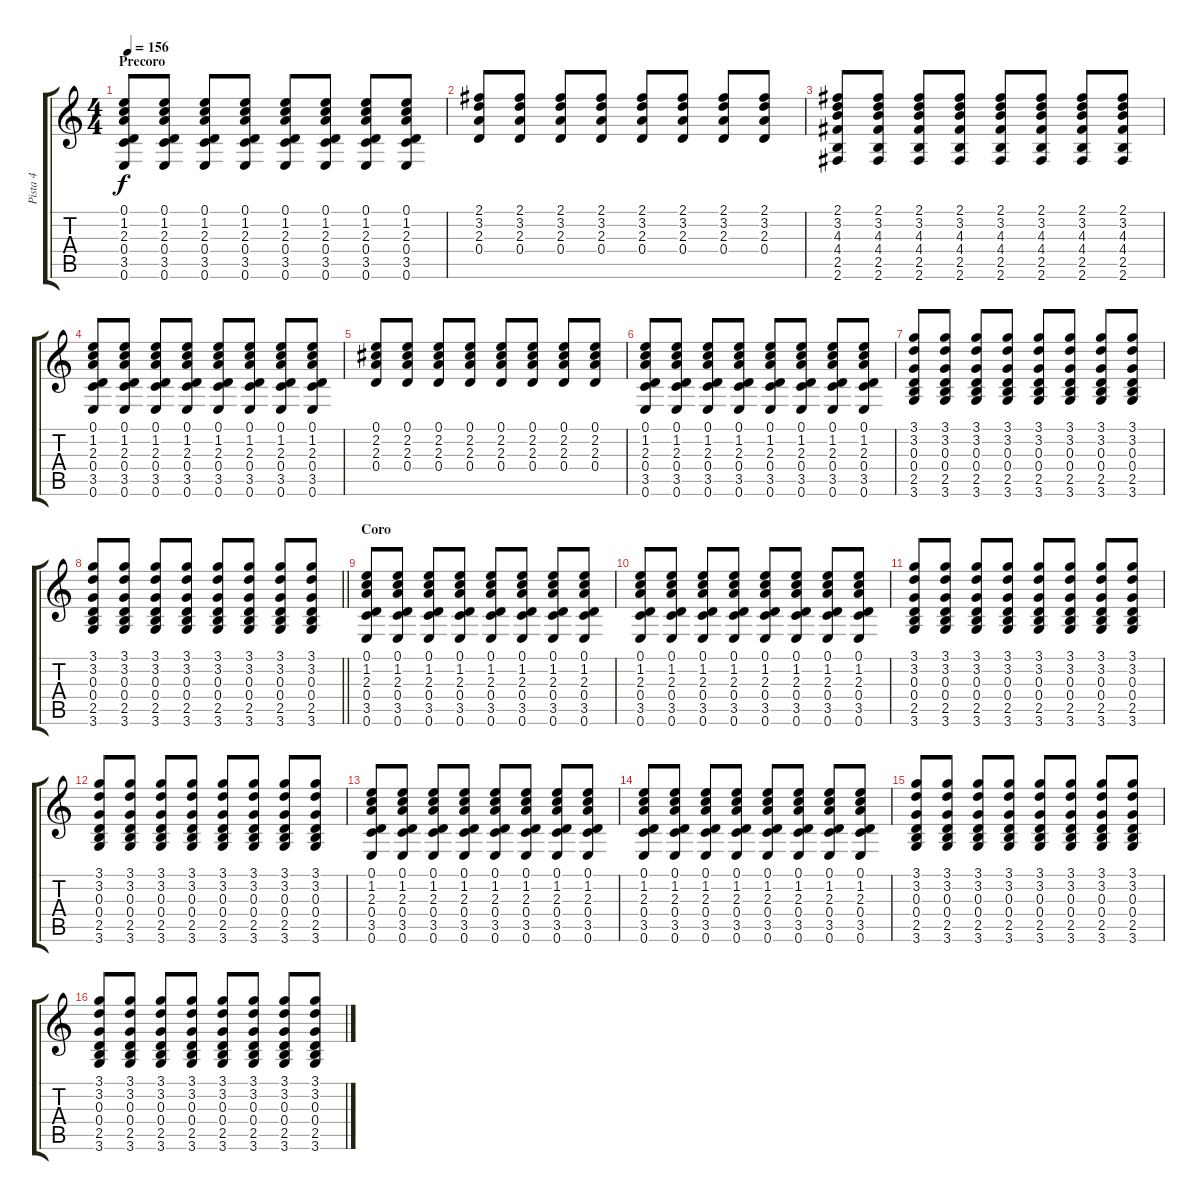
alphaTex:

\track ("Pista 4" "Pista 4") {instrument distortionguitar}
\staff {score tabs}
\tuning (E4 B3 G3 D3 A2 E2) {hide}
\ts (4 4)
\section ("" "Precoro")
\tempo 156
\clef g2
\ks c
(0.1 1.2 2.3 0.4 3.5 0.6).8{dy f} (0.1 1.2 2.3 0.4 3.5 0.6).8 (0.1 1.2 2.3 0.4 3.5 0.6).8 (0.1 1.2 2.3 0.4 3.5 0.6).8 (0.1 1.2 2.3 0.4 3.5 0.6).8 (0.1 1.2 2.3 0.4 3.5 0.6).8 (0.1 1.2 2.3 0.4 3.5 0.6).8 (0.1 1.2 2.3 0.4 3.5 0.6).8 |
(2.1 3.2 2.3 0.4).8 (2.1 3.2 2.3 0.4).8 (2.1 3.2 2.3 0.4).8 (2.1 3.2 2.3 0.4).8 (2.1 3.2 2.3 0.4).8 (2.1 3.2 2.3 0.4).8 (2.1 3.2 2.3 0.4).8 (2.1 3.2 2.3 0.4).8 |
(2.1 3.2 4.3 4.4 2.5 2.6).8 (2.1 3.2 4.3 4.4 2.5 2.6).8 (2.1 3.2 4.3 4.4 2.5 2.6).8 (2.1 3.2 4.3 4.4 2.5 2.6).8 (2.1 3.2 4.3 4.4 2.5 2.6).8 (2.1 3.2 4.3 4.4 2.5 2.6).8 (2.1 3.2 4.3 4.4 2.5 2.6).8 (2.1 3.2 4.3 4.4 2.5 2.6).8 |
(0.1 1.2 2.3 0.4 3.5 0.6).8 (0.1 1.2 2.3 0.4 3.5 0.6).8 (0.1 1.2 2.3 0.4 3.5 0.6).8 (0.1 1.2 2.3 0.4 3.5 0.6).8 (0.1 1.2 2.3 0.4 3.5 0.6).8 (0.1 1.2 2.3 0.4 3.5 0.6).8 (0.1 1.2 2.3 0.4 3.5 0.6).8 (0.1 1.2 2.3 0.4 3.5 0.6).8 |
(0.1 2.2 2.3 0.4).8 (0.1 2.2 2.3 0.4).8 (0.1 2.2 2.3 0.4).8 (0.1 2.2 2.3 0.4).8 (0.1 2.2 2.3 0.4).8 (0.1 2.2 2.3 0.4).8 (0.1 2.2 2.3 0.4).8 (0.1 2.2 2.3 0.4).8 |
(0.1 1.2 2.3 0.4 3.5 0.6).8 (0.1 1.2 2.3 0.4 3.5 0.6).8 (0.1 1.2 2.3 0.4 3.5 0.6).8 (0.1 1.2 2.3 0.4 3.5 0.6).8 (0.1 1.2 2.3 0.4 3.5 0.6).8 (0.1 1.2 2.3 0.4 3.5 0.6).8 (0.1 1.2 2.3 0.4 3.5 0.6).8 (0.1 1.2 2.3 0.4 3.5 0.6).8 |
(3.1 3.2 0.3 0.4 2.5 3.6).8 (3.1 3.2 0.3 0.4 2.5 3.6).8 (3.1 3.2 0.3 0.4 2.5 3.6).8 (3.1 3.2 0.3 0.4 2.5 3.6).8 (3.1 3.2 0.3 0.4 2.5 3.6).8 (3.1 3.2 0.3 0.4 2.5 3.6).8 (3.1 3.2 0.3 0.4 2.5 3.6).8 (3.1 3.2 0.3 0.4 2.5 3.6).8 |
\barLineRight lightlight
(3.1 3.2 0.3 0.4 2.5 3.6).8 (3.1 3.2 0.3 0.4 2.5 3.6).8 (3.1 3.2 0.3 0.4 2.5 3.6).8 (3.1 3.2 0.3 0.4 2.5 3.6).8 (3.1 3.2 0.3 0.4 2.5 3.6).8 (3.1 3.2 0.3 0.4 2.5 3.6).8 (3.1 3.2 0.3 0.4 2.5 3.6).8 (3.1 3.2 0.3 0.4 2.5 3.6).8 |
\section ("" "Coro")
(0.1 1.2 2.3 0.4 3.5 0.6).8 (0.1 1.2 2.3 0.4 3.5 0.6).8 (0.1 1.2 2.3 0.4 3.5 0.6).8 (0.1 1.2 2.3 0.4 3.5 0.6).8 (0.1 1.2 2.3 0.4 3.5 0.6).8 (0.1 1.2 2.3 0.4 3.5 0.6).8 (0.1 1.2 2.3 0.4 3.5 0.6).8 (0.1 1.2 2.3 0.4 3.5 0.6).8 |
(0.1 1.2 2.3 0.4 3.5 0.6).8 (0.1 1.2 2.3 0.4 3.5 0.6).8 (0.1 1.2 2.3 0.4 3.5 0.6).8 (0.1 1.2 2.3 0.4 3.5 0.6).8 (0.1 1.2 2.3 0.4 3.5 0.6).8 (0.1 1.2 2.3 0.4 3.5 0.6).8 (0.1 1.2 2.3 0.4 3.5 0.6).8 (0.1 1.2 2.3 0.4 3.5 0.6).8 |
(3.1 3.2 0.3 0.4 2.5 3.6).8 (3.1 3.2 0.3 0.4 2.5 3.6).8 (3.1 3.2 0.3 0.4 2.5 3.6).8 (3.1 3.2 0.3 0.4 2.5 3.6).8 (3.1 3.2 0.3 0.4 2.5 3.6).8 (3.1 3.2 0.3 0.4 2.5 3.6).8 (3.1 3.2 0.3 0.4 2.5 3.6).8 (3.1 3.2 0.3 0.4 2.5 3.6).8 |
(3.1 3.2 0.3 0.4 2.5 3.6).8 (3.1 3.2 0.3 0.4 2.5 3.6).8 (3.1 3.2 0.3 0.4 2.5 3.6).8 (3.1 3.2 0.3 0.4 2.5 3.6).8 (3.1 3.2 0.3 0.4 2.5 3.6).8 (3.1 3.2 0.3 0.4 2.5 3.6).8 (3.1 3.2 0.3 0.4 2.5 3.6).8 (3.1 3.2 0.3 0.4 2.5 3.6).8 |
(0.1 1.2 2.3 0.4 3.5 0.6).8 (0.1 1.2 2.3 0.4 3.5 0.6).8 (0.1 1.2 2.3 0.4 3.5 0.6).8 (0.1 1.2 2.3 0.4 3.5 0.6).8 (0.1 1.2 2.3 0.4 3.5 0.6).8 (0.1 1.2 2.3 0.4 3.5 0.6).8 (0.1 1.2 2.3 0.4 3.5 0.6).8 (0.1 1.2 2.3 0.4 3.5 0.6).8 |
(0.1 1.2 2.3 0.4 3.5 0.6).8 (0.1 1.2 2.3 0.4 3.5 0.6).8 (0.1 1.2 2.3 0.4 3.5 0.6).8 (0.1 1.2 2.3 0.4 3.5 0.6).8 (0.1 1.2 2.3 0.4 3.5 0.6).8 (0.1 1.2 2.3 0.4 3.5 0.6).8 (0.1 1.2 2.3 0.4 3.5 0.6).8 (0.1 1.2 2.3 0.4 3.5 0.6).8 |
(3.1 3.2 0.3 0.4 2.5 3.6).8 (3.1 3.2 0.3 0.4 2.5 3.6).8 (3.1 3.2 0.3 0.4 2.5 3.6).8 (3.1 3.2 0.3 0.4 2.5 3.6).8 (3.1 3.2 0.3 0.4 2.5 3.6).8 (3.1 3.2 0.3 0.4 2.5 3.6).8 (3.1 3.2 0.3 0.4 2.5 3.6).8 (3.1 3.2 0.3 0.4 2.5 3.6).8 |
(3.1 3.2 0.3 0.4 2.5 3.6).8 (3.1 3.2 0.3 0.4 2.5 3.6).8 (3.1 3.2 0.3 0.4 2.5 3.6).8 (3.1 3.2 0.3 0.4 2.5 3.6).8 (3.1 3.2 0.3 0.4 2.5 3.6).8 (3.1 3.2 0.3 0.4 2.5 3.6).8 (3.1 3.2 0.3 0.4 2.5 3.6).8 (3.1 3.2 0.3 0.4 2.5 3.6).8
